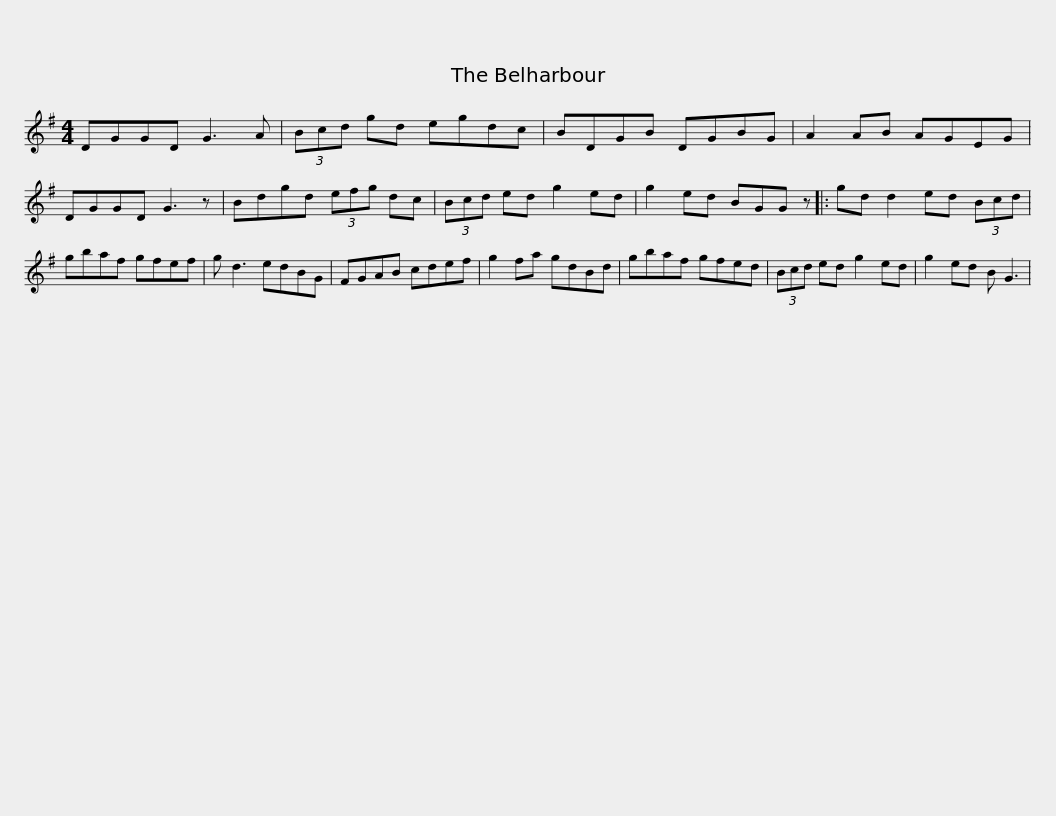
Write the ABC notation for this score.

X:1
L:1/8
M:4/4
I:linebreak $
K:G
V:1 treble
V:1
 DGGD G3 A | (3Bcd gd egdc | BDGB DGBG | A2 AB AGEG | DGGD G3 z |$ %5
 Bdgd (3efg dc | (3Bcd ed g2 ed | g2 ed BGG z |: gd d2 ed (3Bcd | gbaf gfef |$ %10
 g d3 edBG | FGAB cdef | g2 fa gdBd | gbaf gfed | (3Bcd ed g2 ed | %15
 g2 ed B G3 | %16
